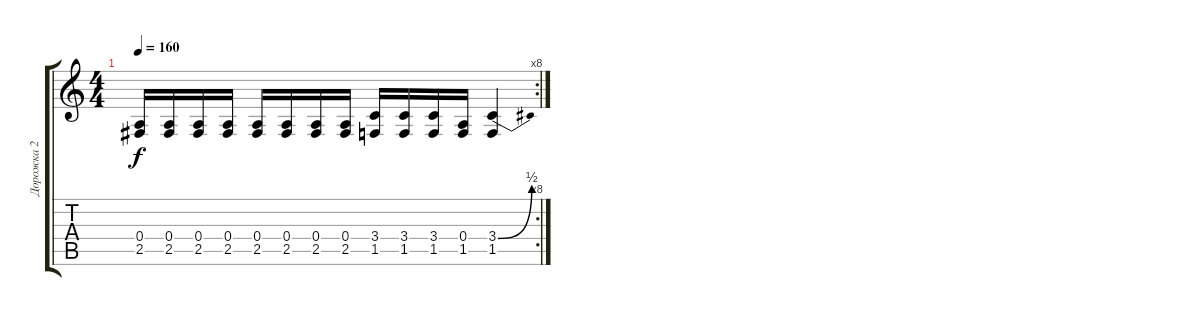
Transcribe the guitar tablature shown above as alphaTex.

\track ("Дорожка 2" "Дорожка 2") {instrument acousticguitarsteel}
\staff {score tabs}
\tuning (B3 Gb3 D3 A2 E2 B1) {hide}
\rc 8
\ts (4 4)
\tempo 160
\clef g2
\ks c
(0.4 2.5).16{dy f} (0.4 2.5).16 (0.4 2.5).16 (0.4 2.5).16 (0.4 2.5).16 (0.4 2.5).16 (0.4 2.5).16 (0.4 2.5).16 (3.4 1.5).16 (3.4 1.5).16 (3.4 1.5).16 (0.4 1.5).16 (3.4{be (bend 0 0 60 2)} 1.5).4
